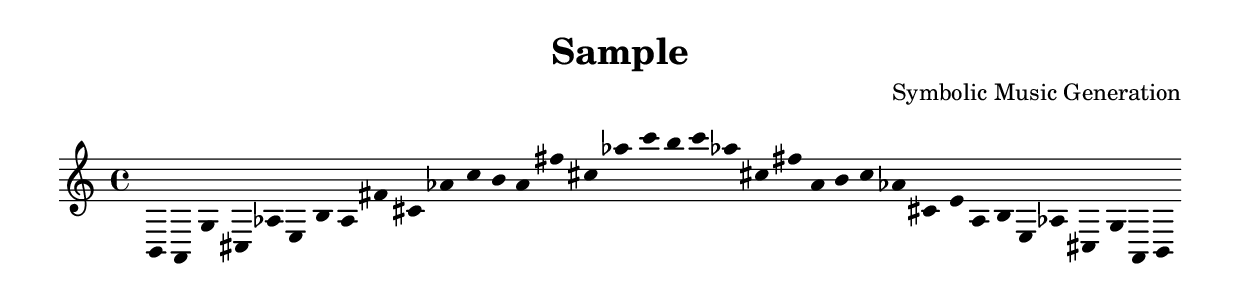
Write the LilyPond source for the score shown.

% z vector: tensor([[ 1.5739, -2.7979,  0.2204, -0.6503, -0.6179,  3.0090, -0.0037,  2.1211, 0.1600,  1.5303, -1.4607,  0.5285]])
    \version "2.22.2"
    \header {
    title = "Sample"
    composer = "Symbolic Music Generation"
    }

    \score {
    <<
        \cadenzaOn
        \override Beam.breakable = ##t
        \accidentalStyle Score.forget
        \override Score.TextScript.padding = #2
        \override Stem.transparent = ##t
    {
    \clef treble
        b,16 [ a, g cis aes e b a fis' cis' aes' c'' b' a' fis'' cis'' aes'' c''' b'' c''' aes'' cis'' fis'' a' b' c'' aes' cis' e' a b e aes cis g a, ]
    b,
    }
    >>
    \layout {
        indent = 0\mm
        line-width = 190\mm
        \override Stem.transparent = ##t
    }    
    }
    
    